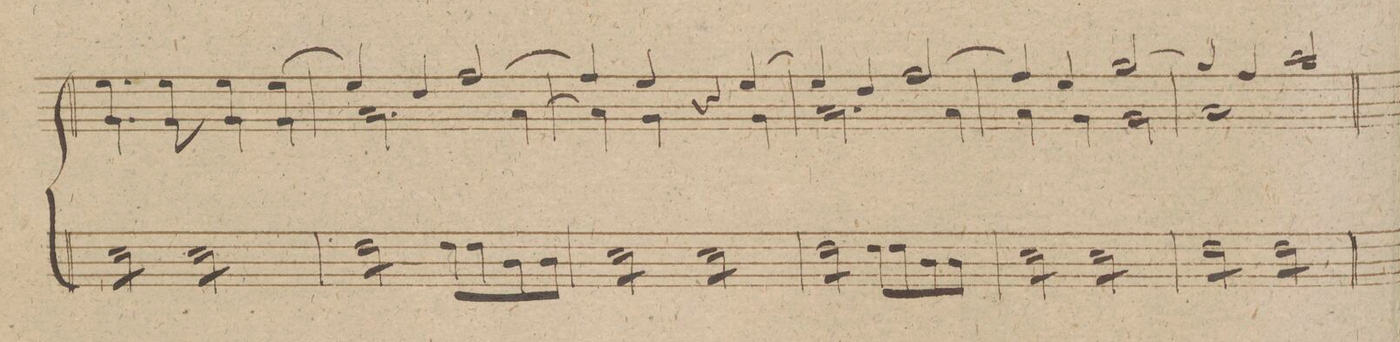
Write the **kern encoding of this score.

**kern
*I"Organo.
*clefF4
*k[f#c#g#d#]
*met(c|)
*M2/2
8E\L
8E\
8E\
8E\J
8E\L
8E\
8E\
8E\J
=180
8F#\L
8F#\
8F#\
8F#\J
*Xtremolo
8F#\L
8F#\
8D#\
8D#\J
=181
*tremolo
8E\L
8E\
8E\
8E\J
8E\L
8E\
8E\
8E\J
=182
8F#\L
8F#\
8F#\
8F#\J
*Xtremolo
8F#\L
8F#\
8D#\
8D#\J
=183
*tremolo
8E\L
8E\
8E\
8E\J
8E\L
8E\
8E\
8E\J
=184
8F#\L
8F#\
8F#\
8F#\J
8F#\L
8F#\
8F#\
8F#\J
=185
*-
